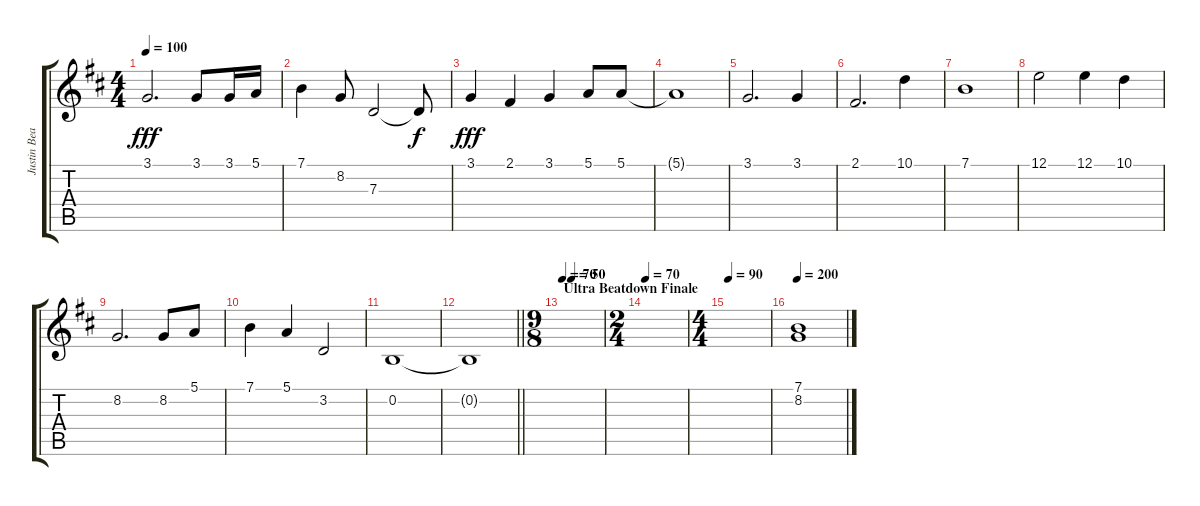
\track ("Justin Beaver Clone Brigade" "Justin Bea") {instrument choiraahs bank 1}
\staff {score tabs}
\tuning (E4 B3 G3 D3 A2 E2) {hide}
\ts (4 4)
\tempo 100
\clef g2
\ks d
3.1.2{d dy fff} 3.1.8 3.1.16 5.1.16 |
7.1.4 8.2.8 7.3.2 7.3{t}.8{dy f} |
3.1.4{dy fff} 2.1.4 3.1.4 5.1.8 5.1.8 |
5.1{t}.1 |
3.1.2{d} 3.1.4 |
2.1.2{d} 10.1.4 |
7.1.1 |
12.1.2 12.1.4 10.1.4 |
8.2.2{d} 8.2.8 5.1.8 |
7.1.4 5.1.4 3.2.2 |
0.2.1{volume 1} |
\barLineRight lightlight
0.2{t}.1 |
\ts (9 8)
\section ("" "Ultra Beatdown Finale")
\tempo 70
\tempo (50 0.2222222222222222)
|
\ts (2 4)
\tempo 70
|
\ts (4 4)
\tempo 90
|
\tempo 200
(7.1 8.2).1{volume 16 instrument brightacousticpiano}
